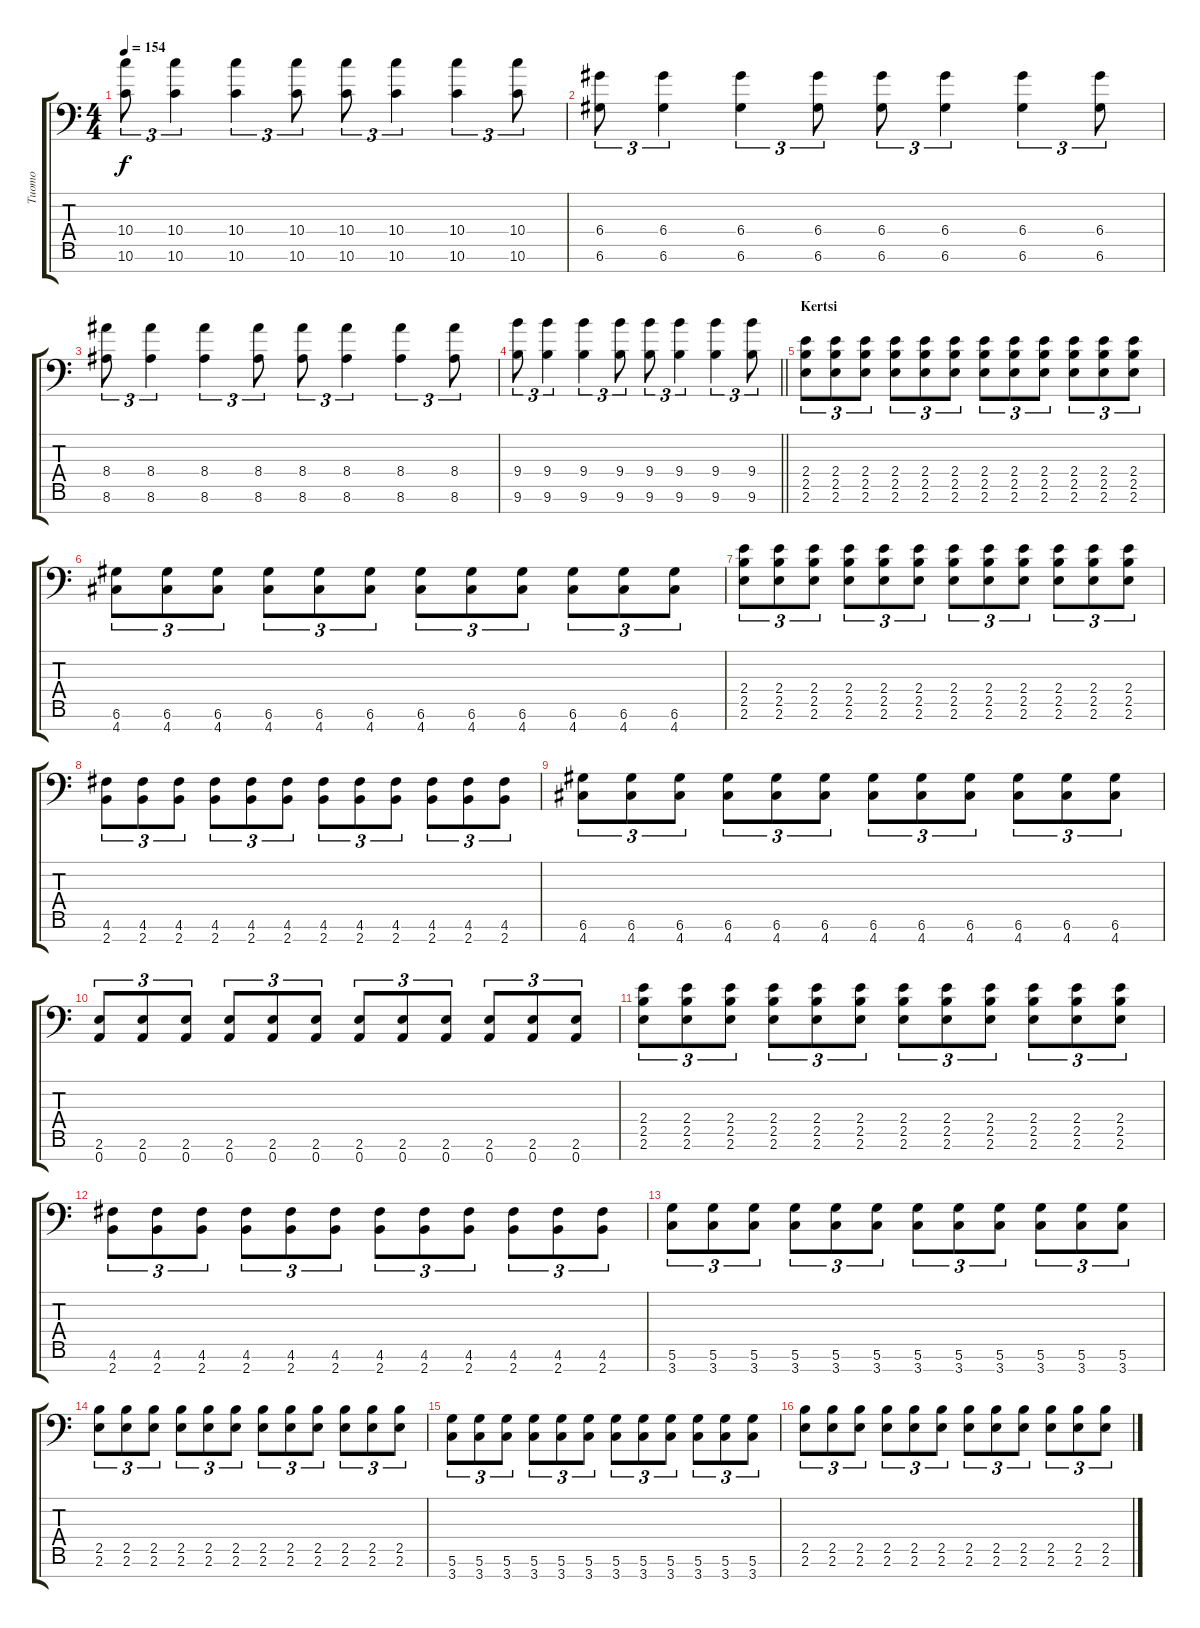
\track ("Tuomo" "Tuomo") {instrument distortionguitar}
\staff {score tabs}
\tuning (E4 B3 G3 D3 A2 D2 A1) {hide}
\ts (4 4)
\tempo 154
\clef f4
\ks c
(10.4 10.6).8{tu (3 2) dy f} (10.4 10.6).4{tu (3 2)} (10.4 10.6).4{tu (3 2)} (10.4 10.6).8{tu (3 2)} (10.4 10.6).8{tu (3 2)} (10.4 10.6).4{tu (3 2)} (10.4 10.6).4{tu (3 2)} (10.4 10.6).8{tu (3 2)} |
(6.4 6.6).8{tu (3 2)} (6.4 6.6).4{tu (3 2)} (6.4 6.6).4{tu (3 2)} (6.4 6.6).8{tu (3 2)} (6.4 6.6).8{tu (3 2)} (6.4 6.6).4{tu (3 2)} (6.4 6.6).4{tu (3 2)} (6.4 6.6).8{tu (3 2)} |
(8.4 8.6).8{tu (3 2)} (8.4 8.6).4{tu (3 2)} (8.4 8.6).4{tu (3 2)} (8.4 8.6).8{tu (3 2)} (8.4 8.6).8{tu (3 2)} (8.4 8.6).4{tu (3 2)} (8.4 8.6).4{tu (3 2)} (8.4 8.6).8{tu (3 2)} |
\barLineRight lightlight
(9.4 9.6).8{tu (3 2)} (9.4 9.6).4{tu (3 2)} (9.4 9.6).4{tu (3 2)} (9.4 9.6).8{tu (3 2)} (9.4 9.6).8{tu (3 2)} (9.4 9.6).4{tu (3 2)} (9.4 9.6).4{tu (3 2)} (9.4 9.6).8{tu (3 2)} |
\section ("" "Kertsi")
(2.4 2.5 2.6).8{tu (3 2)} (2.4 2.5 2.6).8{tu (3 2)} (2.4 2.5 2.6).8{tu (3 2)} (2.4 2.5 2.6).8{tu (3 2)} (2.4 2.5 2.6).8{tu (3 2)} (2.4 2.5 2.6).8{tu (3 2)} (2.4 2.5 2.6).8{tu (3 2)} (2.4 2.5 2.6).8{tu (3 2)} (2.4 2.5 2.6).8{tu (3 2)} (2.4 2.5 2.6).8{tu (3 2)} (2.4 2.5 2.6).8{tu (3 2)} (2.4 2.5 2.6).8{tu (3 2)} |
(6.6 4.7).8{tu (3 2)} (6.6 4.7).8{tu (3 2)} (6.6 4.7).8{tu (3 2)} (6.6 4.7).8{tu (3 2)} (6.6 4.7).8{tu (3 2)} (6.6 4.7).8{tu (3 2)} (6.6 4.7).8{tu (3 2)} (6.6 4.7).8{tu (3 2)} (6.6 4.7).8{tu (3 2)} (6.6 4.7).8{tu (3 2)} (6.6 4.7).8{tu (3 2)} (6.6 4.7).8{tu (3 2)} |
(2.4 2.5 2.6).8{tu (3 2)} (2.4 2.5 2.6).8{tu (3 2)} (2.4 2.5 2.6).8{tu (3 2)} (2.4 2.5 2.6).8{tu (3 2)} (2.4 2.5 2.6).8{tu (3 2)} (2.4 2.5 2.6).8{tu (3 2)} (2.4 2.5 2.6).8{tu (3 2)} (2.4 2.5 2.6).8{tu (3 2)} (2.4 2.5 2.6).8{tu (3 2)} (2.4 2.5 2.6).8{tu (3 2)} (2.4 2.5 2.6).8{tu (3 2)} (2.4 2.5 2.6).8{tu (3 2)} |
(4.6 2.7).8{tu (3 2)} (4.6 2.7).8{tu (3 2)} (4.6 2.7).8{tu (3 2)} (4.6 2.7).8{tu (3 2)} (4.6 2.7).8{tu (3 2)} (4.6 2.7).8{tu (3 2)} (4.6 2.7).8{tu (3 2)} (4.6 2.7).8{tu (3 2)} (4.6 2.7).8{tu (3 2)} (4.6 2.7).8{tu (3 2)} (4.6 2.7).8{tu (3 2)} (4.6 2.7).8{tu (3 2)} |
(6.6 4.7).8{tu (3 2)} (6.6 4.7).8{tu (3 2)} (6.6 4.7).8{tu (3 2)} (6.6 4.7).8{tu (3 2)} (6.6 4.7).8{tu (3 2)} (6.6 4.7).8{tu (3 2)} (6.6 4.7).8{tu (3 2)} (6.6 4.7).8{tu (3 2)} (6.6 4.7).8{tu (3 2)} (6.6 4.7).8{tu (3 2)} (6.6 4.7).8{tu (3 2)} (6.6 4.7).8{tu (3 2)} |
(2.6 0.7).8{tu (3 2)} (2.6 0.7).8{tu (3 2)} (2.6 0.7).8{tu (3 2)} (2.6 0.7).8{tu (3 2)} (2.6 0.7).8{tu (3 2)} (2.6 0.7).8{tu (3 2)} (2.6 0.7).8{tu (3 2)} (2.6 0.7).8{tu (3 2)} (2.6 0.7).8{tu (3 2)} (2.6 0.7).8{tu (3 2)} (2.6 0.7).8{tu (3 2)} (2.6 0.7).8{tu (3 2)} |
(2.4 2.5 2.6).8{tu (3 2)} (2.4 2.5 2.6).8{tu (3 2)} (2.4 2.5 2.6).8{tu (3 2)} (2.4 2.5 2.6).8{tu (3 2)} (2.4 2.5 2.6).8{tu (3 2)} (2.4 2.5 2.6).8{tu (3 2)} (2.4 2.5 2.6).8{tu (3 2)} (2.4 2.5 2.6).8{tu (3 2)} (2.4 2.5 2.6).8{tu (3 2)} (2.4 2.5 2.6).8{tu (3 2)} (2.4 2.5 2.6).8{tu (3 2)} (2.4 2.5 2.6).8{tu (3 2)} |
(4.6 2.7).8{tu (3 2)} (4.6 2.7).8{tu (3 2)} (4.6 2.7).8{tu (3 2)} (4.6 2.7).8{tu (3 2)} (4.6 2.7).8{tu (3 2)} (4.6 2.7).8{tu (3 2)} (4.6 2.7).8{tu (3 2)} (4.6 2.7).8{tu (3 2)} (4.6 2.7).8{tu (3 2)} (4.6 2.7).8{tu (3 2)} (4.6 2.7).8{tu (3 2)} (4.6 2.7).8{tu (3 2)} |
(5.6 3.7).8{tu (3 2)} (5.6 3.7).8{tu (3 2)} (5.6 3.7).8{tu (3 2)} (5.6 3.7).8{tu (3 2)} (5.6 3.7).8{tu (3 2)} (5.6 3.7).8{tu (3 2)} (5.6 3.7).8{tu (3 2)} (5.6 3.7).8{tu (3 2)} (5.6 3.7).8{tu (3 2)} (5.6 3.7).8{tu (3 2)} (5.6 3.7).8{tu (3 2)} (5.6 3.7).8{tu (3 2)} |
(2.5 2.6).8{tu (3 2)} (2.5 2.6).8{tu (3 2)} (2.5 2.6).8{tu (3 2)} (2.5 2.6).8{tu (3 2)} (2.5 2.6).8{tu (3 2)} (2.5 2.6).8{tu (3 2)} (2.5 2.6).8{tu (3 2)} (2.5 2.6).8{tu (3 2)} (2.5 2.6).8{tu (3 2)} (2.5 2.6).8{tu (3 2)} (2.5 2.6).8{tu (3 2)} (2.5 2.6).8{tu (3 2)} |
(5.6 3.7).8{tu (3 2)} (5.6 3.7).8{tu (3 2)} (5.6 3.7).8{tu (3 2)} (5.6 3.7).8{tu (3 2)} (5.6 3.7).8{tu (3 2)} (5.6 3.7).8{tu (3 2)} (5.6 3.7).8{tu (3 2)} (5.6 3.7).8{tu (3 2)} (5.6 3.7).8{tu (3 2)} (5.6 3.7).8{tu (3 2)} (5.6 3.7).8{tu (3 2)} (5.6 3.7).8{tu (3 2)} |
(2.5 2.6).8{tu (3 2)} (2.5 2.6).8{tu (3 2)} (2.5 2.6).8{tu (3 2)} (2.5 2.6).8{tu (3 2)} (2.5 2.6).8{tu (3 2)} (2.5 2.6).8{tu (3 2)} (2.5 2.6).8{tu (3 2)} (2.5 2.6).8{tu (3 2)} (2.5 2.6).8{tu (3 2)} (2.5 2.6).8{tu (3 2)} (2.5 2.6).8{tu (3 2)} (2.5 2.6).8{tu (3 2)}
